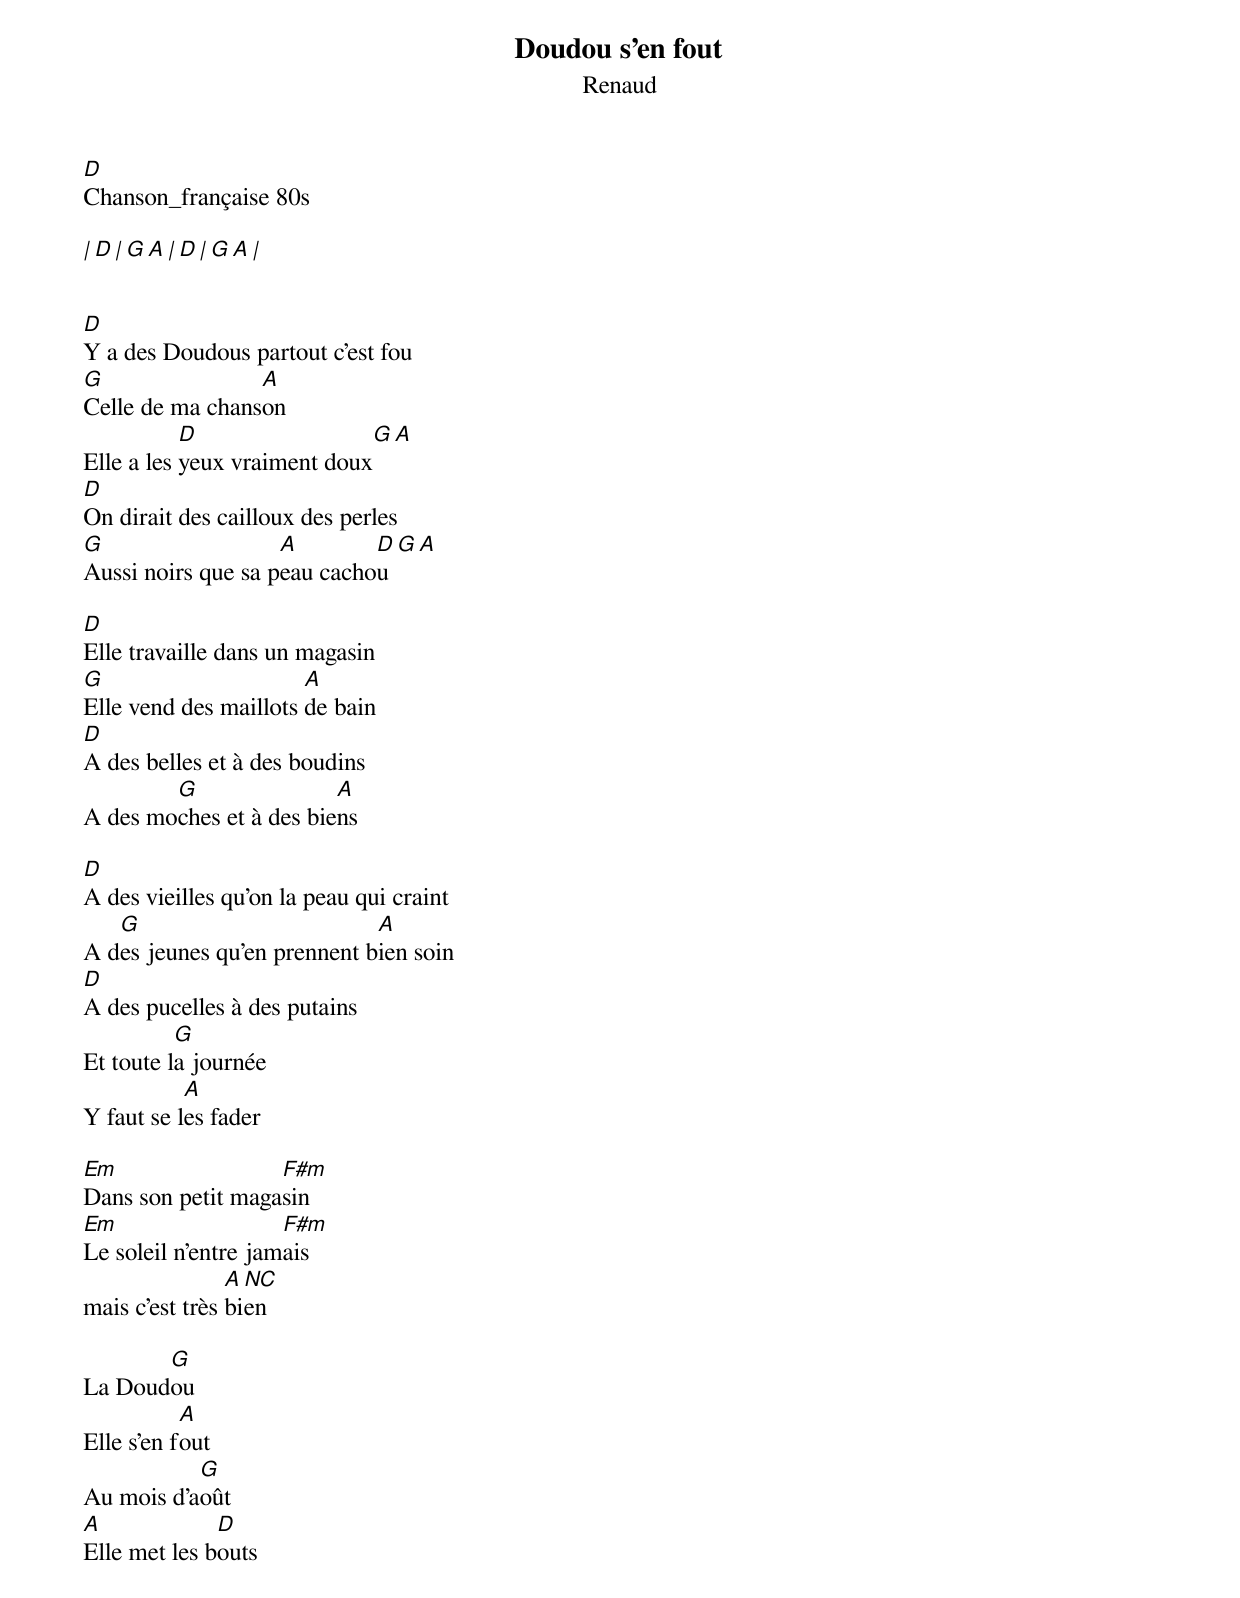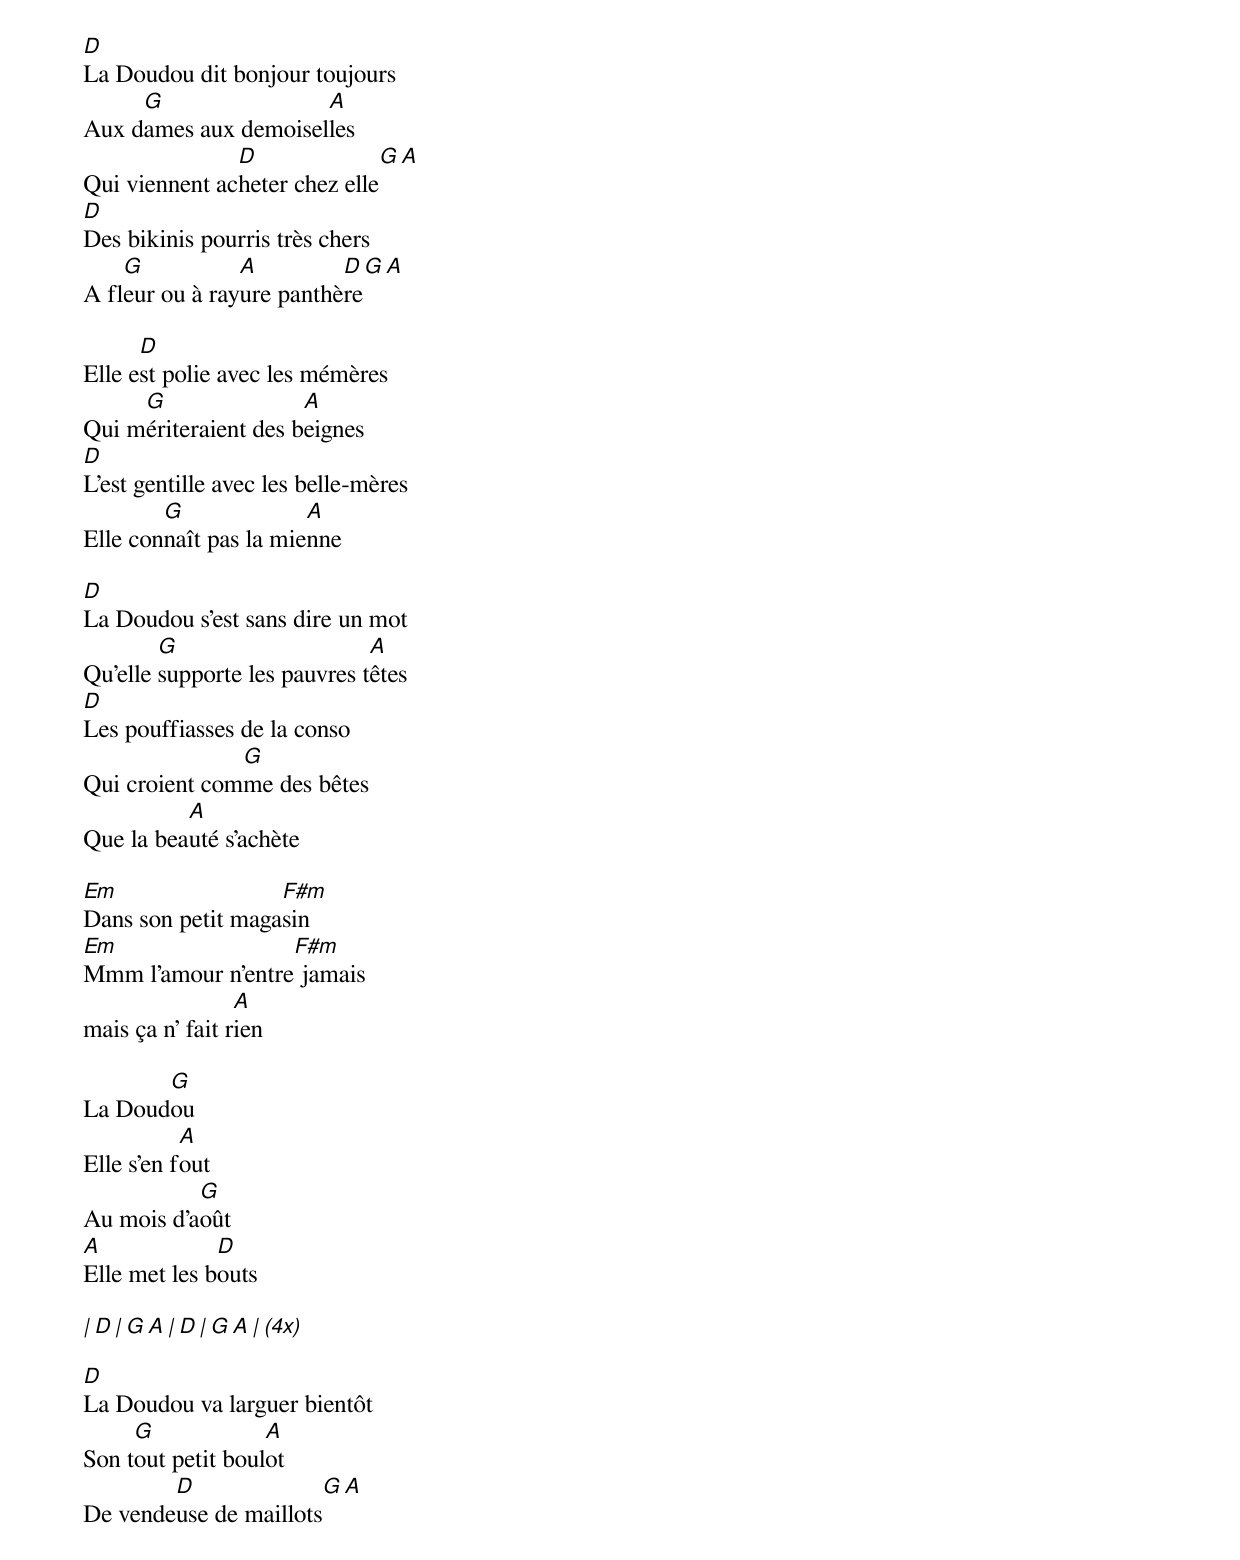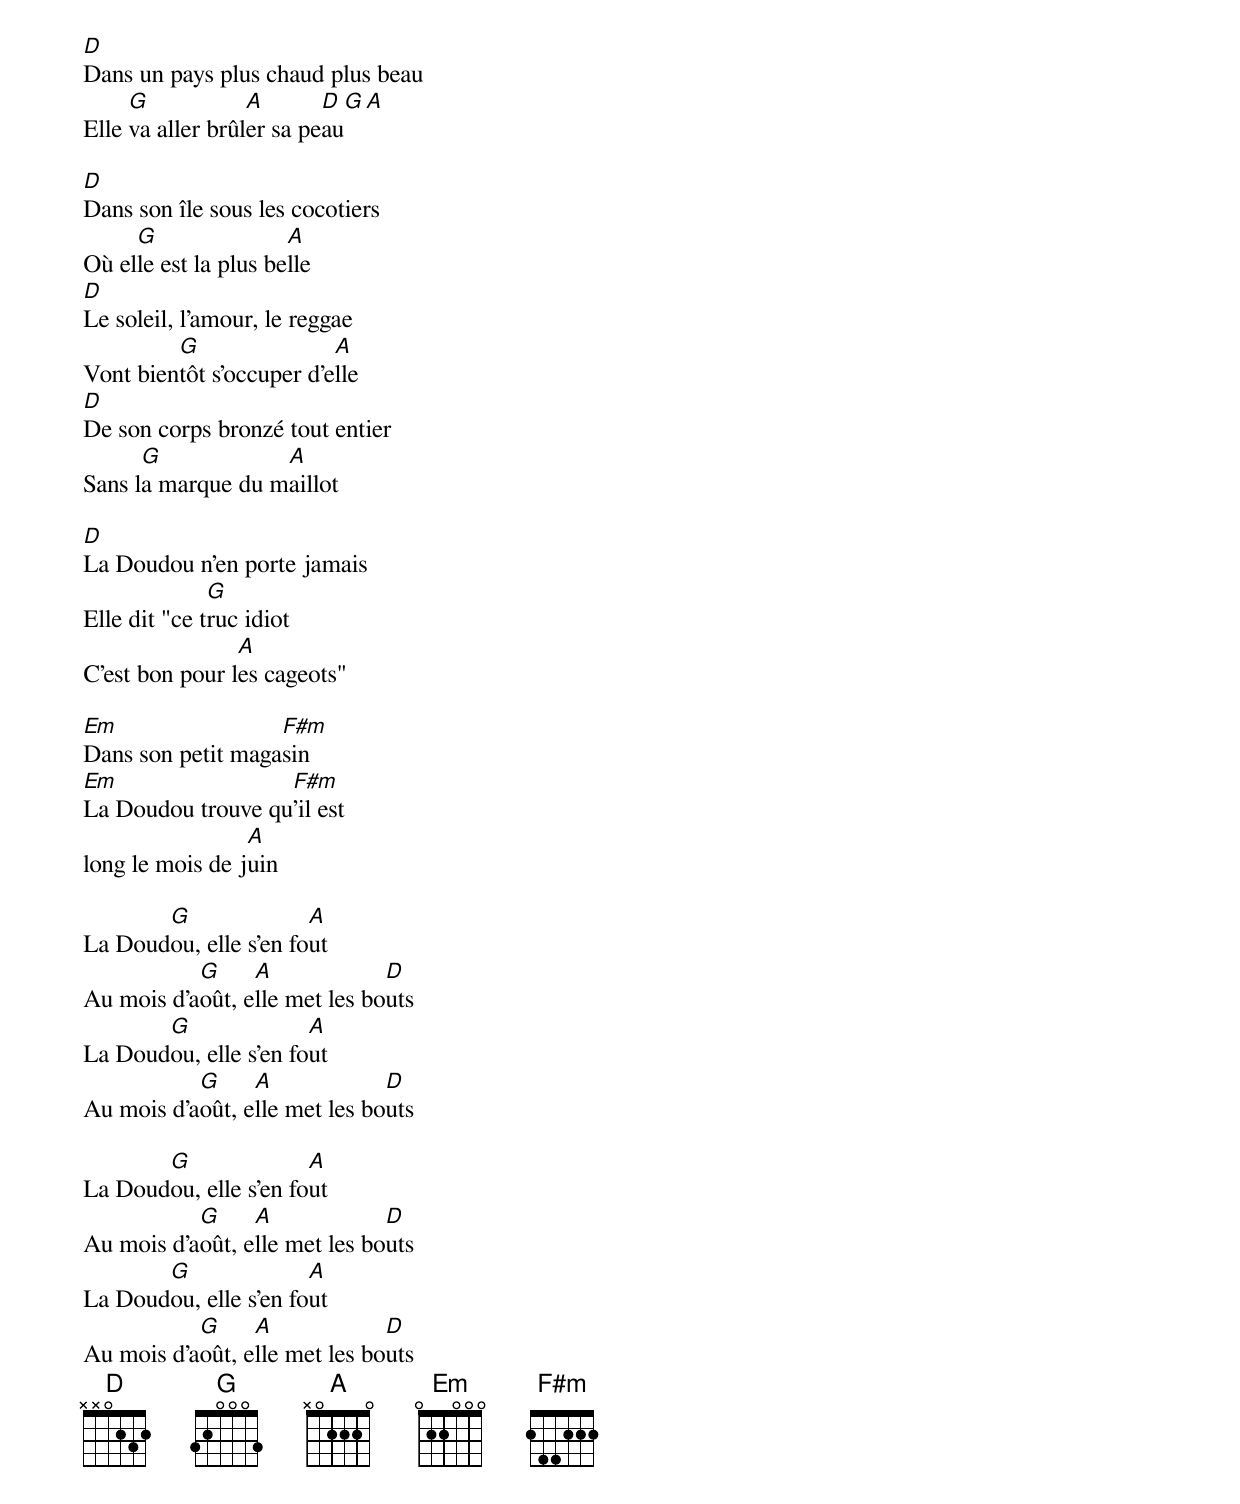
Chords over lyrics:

Doudou s'en fout
Renaud
D
Chanson_française 80s

| D      | G   A  | D      | G   A  |


D
Y a des Doudous partout c'est fou
G                A
Celle de ma chanson
           D                  G   A
Elle a les yeux vraiment doux
D
On dirait des cailloux des perles
G                   A        D    G   A
Aussi noirs que sa peau cachou

D
Elle travaille dans un magasin
G                      A
Elle vend des maillots de bain
D
A des belles et à des boudins
        G                A
A des moches et à des biens

D
A des vieilles qu'on la peau qui craint
   G                         A
A des jeunes qu'en prennent bien soin
D
A des pucelles à des putains
          G
Et toute la journée
           A
Y faut se les fader

Em                 F#m
Dans son petit magasin
Em                   F#m
Le soleil n'entre jamais
                A (NC)
mais c'est très bien

       G
La Doudou
           A
Elle s'en fout
           G
Au mois d'août
A             D
Elle met les bouts


D
La Doudou dit bonjour toujours
     G                A
Aux dames aux demoiselles
               D               G  A
Qui viennent acheter chez elle
D
Des bikinis pourris très chers
    G           A         D   G   A
A fleur ou à rayure panthère

      D
Elle est polie avec les mémères
     G                A
Qui mériteraient des beignes
D
L'est gentille avec les belle-mères
        G              A
Elle connaît pas la mienne

D
La Doudou s'est sans dire un mot
        G                     A
Qu'elle supporte les pauvres têtes
D
Les pouffiasses de la conso
               G
Qui croient comme des bêtes
          A
Que la beauté s'achète

Em                 F#m
Dans son petit magasin
Em                 F#m
Mmm l'amour n'entre jamais
                 A
mais ça n' fait rien

       G
La Doudou
           A
Elle s'en fout
           G
Au mois d'août
A             D
Elle met les bouts

| D      | G   A  | D      | G   A  | (4x)

D
La Doudou va larguer bientôt
     G             A
Son tout petit boulot
        D               G  A
De vendeuse de maillots
D
Dans un pays plus chaud plus beau
     G            A       D   G  A
Elle va aller brûler sa peau

D
Dans son île sous les cocotiers
     G                A
Où elle est la plus belle
D
Le soleil, l'amour, le reggae
         G                A
Vont bientôt s'occuper d'elle
D
De son corps bronzé tout entier
      G            A
Sans la marque du maillot

D
La Doudou n'en porte jamais
              G
Elle dit "ce truc idiot
                A
C'est bon pour les cageots"

Em                 F#m
Dans son petit magasin
Em                 F#m
La Doudou trouve qu'il est
                 A
long le mois de juin

       G               A
La Doudou, elle s'en fout
           G     A             D
Au mois d'août, elle met les bouts
       G               A
La Doudou, elle s'en fout
           G     A             D
Au mois d'août, elle met les bouts

       G               A
La Doudou, elle s'en fout
           G     A             D
Au mois d'août, elle met les bouts
       G               A
La Doudou, elle s'en fout
           G     A             D
Au mois d'août, elle met les bouts
